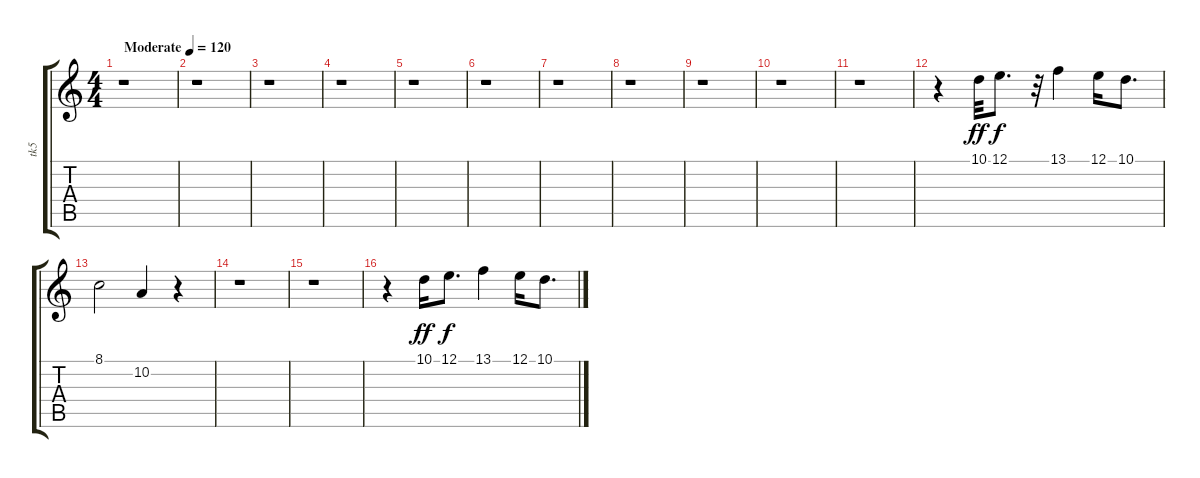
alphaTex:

\track ("tk5" "tk5") {instrument frenchhorn}
\staff {score tabs}
\tuning (E4 B3 G3 D3 A2 E2) {hide}
\ts (4 4)
\tempo (120 "Moderate")
\clef g2
\ks c
r.1{dy ff instrument frenchhorn} |
r.1 |
r.1 |
r.1 |
r.1 |
r.1 |
r.1 |
r.1 |
r.1 |
r.1 |
r.1 |
r.4 10.1.32{balance 10} 12.1.8{d dy f} r.32 13.1.4 12.1.16 10.1.8{d} |
8.1.2 10.2.4 r.4 |
r.1 |
r.1 |
r.4 10.1.16{dy ff} 12.1.8{d dy f} 13.1.4 12.1.16 10.1.8{d}
